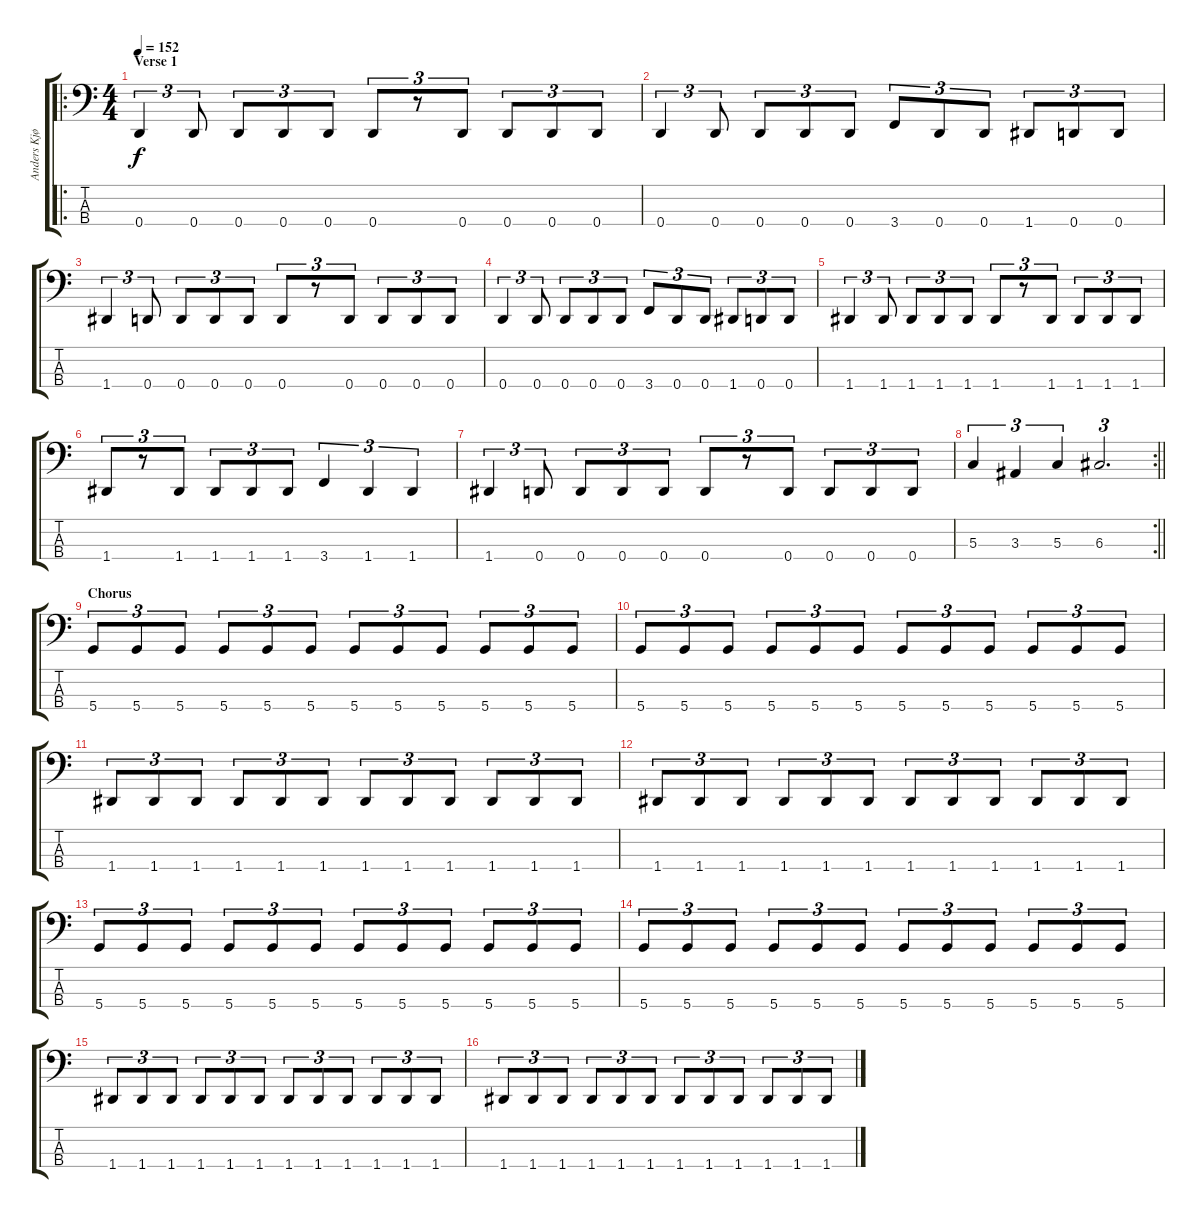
\track ("Anders Kjølholm" "Anders Kjø") {instrument electricbassfinger}
\staff {score tabs}
\tuning (F2 C2 G1 D1) {hide}
\ro
\ts (4 4)
\section ("" "Verse 1")
\tempo 152
\clef f4
\ks c
0.4.4{tu (3 2) dy f} 0.4.8{tu (3 2)} 0.4.8{tu (3 2)} 0.4.8{tu (3 2)} 0.4.8{tu (3 2)} 0.4.8{tu (3 2)} r.8{tu (3 2)} 0.4.8{tu (3 2)} 0.4.8{tu (3 2)} 0.4.8{tu (3 2)} 0.4.8{tu (3 2)} |
0.4.4{tu (3 2)} 0.4.8{tu (3 2)} 0.4.8{tu (3 2)} 0.4.8{tu (3 2)} 0.4.8{tu (3 2)} 3.4.8{tu (3 2)} 0.4.8{tu (3 2)} 0.4.8{tu (3 2)} 1.4.8{tu (3 2)} 0.4.8{tu (3 2)} 0.4.8{tu (3 2)} |
1.4.4{tu (3 2)} 0.4.8{tu (3 2)} 0.4.8{tu (3 2)} 0.4.8{tu (3 2)} 0.4.8{tu (3 2)} 0.4.8{tu (3 2)} r.8{tu (3 2)} 0.4.8{tu (3 2)} 0.4.8{tu (3 2)} 0.4.8{tu (3 2)} 0.4.8{tu (3 2)} |
0.4.4{tu (3 2)} 0.4.8{tu (3 2)} 0.4.8{tu (3 2)} 0.4.8{tu (3 2)} 0.4.8{tu (3 2)} 3.4.8{tu (3 2)} 0.4.8{tu (3 2)} 0.4.8{tu (3 2)} 1.4.8{tu (3 2)} 0.4.8{tu (3 2)} 0.4.8{tu (3 2)} |
1.4.4{tu (3 2)} 1.4.8{tu (3 2)} 1.4.8{tu (3 2)} 1.4.8{tu (3 2)} 1.4.8{tu (3 2)} 1.4.8{tu (3 2)} r.8{tu (3 2)} 1.4.8{tu (3 2)} 1.4.8{tu (3 2)} 1.4.8{tu (3 2)} 1.4.8{tu (3 2)} |
1.4.8{tu (3 2)} r.8{tu (3 2)} 1.4.8{tu (3 2)} 1.4.8{tu (3 2)} 1.4.8{tu (3 2)} 1.4.8{tu (3 2)} 3.4.4{tu (3 2)} 1.4.4{tu (3 2)} 1.4.4{tu (3 2)} |
1.4.4{tu (3 2)} 0.4.8{tu (3 2)} 0.4.8{tu (3 2)} 0.4.8{tu (3 2)} 0.4.8{tu (3 2)} 0.4.8{tu (3 2)} r.8{tu (3 2)} 0.4.8{tu (3 2)} 0.4.8{tu (3 2)} 0.4.8{tu (3 2)} 0.4.8{tu (3 2)} |
\rc 2
\barLineRight lightlight
5.3.4{tu (3 2)} 3.3.4{tu (3 2)} 5.3.4{tu (3 2)} 6.3.2{d tu (3 2)} |
\section ("" "Chorus")
5.4.8{tu (3 2)} 5.4.8{tu (3 2)} 5.4.8{tu (3 2)} 5.4.8{tu (3 2)} 5.4.8{tu (3 2)} 5.4.8{tu (3 2)} 5.4.8{tu (3 2)} 5.4.8{tu (3 2)} 5.4.8{tu (3 2)} 5.4.8{tu (3 2)} 5.4.8{tu (3 2)} 5.4.8{tu (3 2)} |
5.4.8{tu (3 2)} 5.4.8{tu (3 2)} 5.4.8{tu (3 2)} 5.4.8{tu (3 2)} 5.4.8{tu (3 2)} 5.4.8{tu (3 2)} 5.4.8{tu (3 2)} 5.4.8{tu (3 2)} 5.4.8{tu (3 2)} 5.4.8{tu (3 2)} 5.4.8{tu (3 2)} 5.4.8{tu (3 2)} |
1.4.8{tu (3 2)} 1.4.8{tu (3 2)} 1.4.8{tu (3 2)} 1.4.8{tu (3 2)} 1.4.8{tu (3 2)} 1.4.8{tu (3 2)} 1.4.8{tu (3 2)} 1.4.8{tu (3 2)} 1.4.8{tu (3 2)} 1.4.8{tu (3 2)} 1.4.8{tu (3 2)} 1.4.8{tu (3 2)} |
1.4.8{tu (3 2)} 1.4.8{tu (3 2)} 1.4.8{tu (3 2)} 1.4.8{tu (3 2)} 1.4.8{tu (3 2)} 1.4.8{tu (3 2)} 1.4.8{tu (3 2)} 1.4.8{tu (3 2)} 1.4.8{tu (3 2)} 1.4.8{tu (3 2)} 1.4.8{tu (3 2)} 1.4.8{tu (3 2)} |
5.4.8{tu (3 2)} 5.4.8{tu (3 2)} 5.4.8{tu (3 2)} 5.4.8{tu (3 2)} 5.4.8{tu (3 2)} 5.4.8{tu (3 2)} 5.4.8{tu (3 2)} 5.4.8{tu (3 2)} 5.4.8{tu (3 2)} 5.4.8{tu (3 2)} 5.4.8{tu (3 2)} 5.4.8{tu (3 2)} |
5.4.8{tu (3 2)} 5.4.8{tu (3 2)} 5.4.8{tu (3 2)} 5.4.8{tu (3 2)} 5.4.8{tu (3 2)} 5.4.8{tu (3 2)} 5.4.8{tu (3 2)} 5.4.8{tu (3 2)} 5.4.8{tu (3 2)} 5.4.8{tu (3 2)} 5.4.8{tu (3 2)} 5.4.8{tu (3 2)} |
1.4.8{tu (3 2)} 1.4.8{tu (3 2)} 1.4.8{tu (3 2)} 1.4.8{tu (3 2)} 1.4.8{tu (3 2)} 1.4.8{tu (3 2)} 1.4.8{tu (3 2)} 1.4.8{tu (3 2)} 1.4.8{tu (3 2)} 1.4.8{tu (3 2)} 1.4.8{tu (3 2)} 1.4.8{tu (3 2)} |
1.4.8{tu (3 2)} 1.4.8{tu (3 2)} 1.4.8{tu (3 2)} 1.4.8{tu (3 2)} 1.4.8{tu (3 2)} 1.4.8{tu (3 2)} 1.4.8{tu (3 2)} 1.4.8{tu (3 2)} 1.4.8{tu (3 2)} 1.4.8{tu (3 2)} 1.4.8{tu (3 2)} 1.4.8{tu (3 2)}
